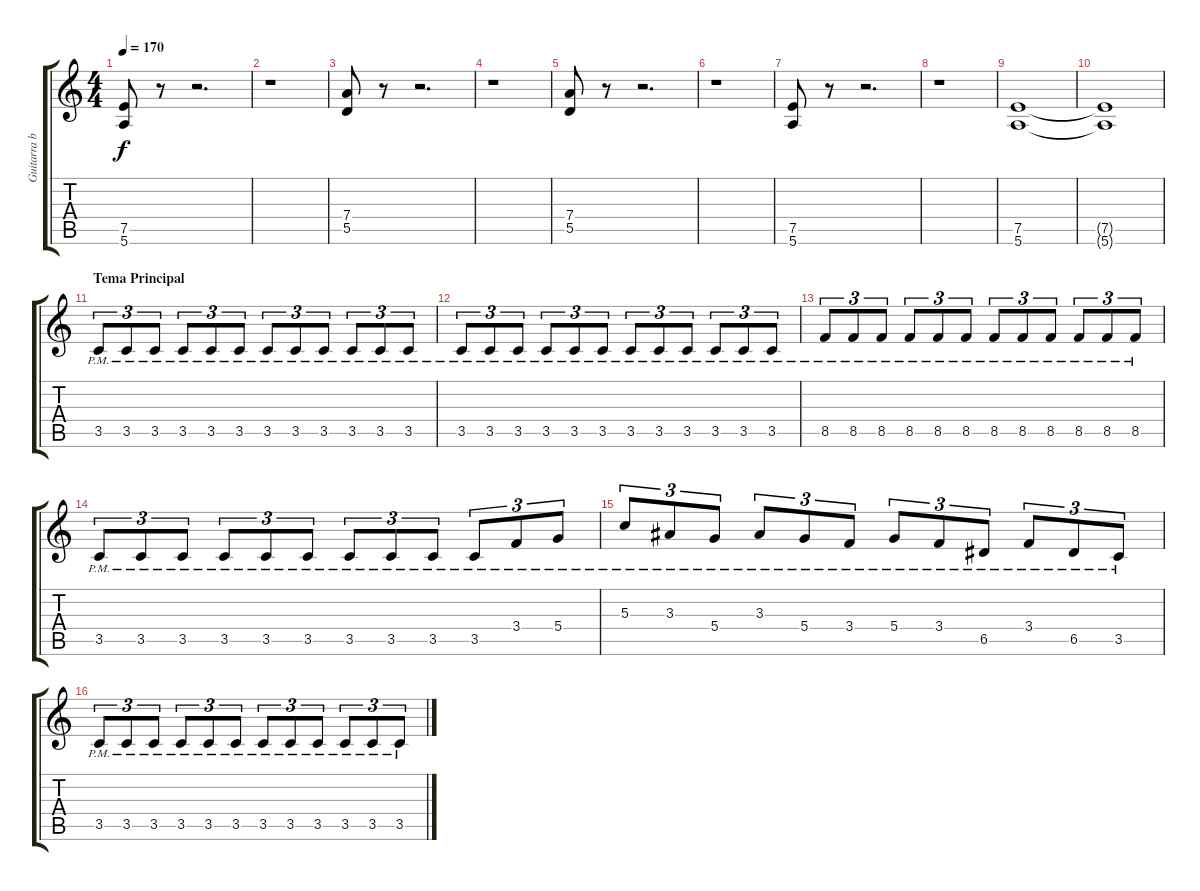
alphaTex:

\track ("Guitarra base" "Guitarra b") {instrument overdrivenguitar}
\staff {score tabs}
\tuning (E4 B3 G3 D3 A2 E2) {hide}
\ts (4 4)
\tempo 170
\clef g2
\ks c
(7.5 5.6).8{dy f} r.8 r.2{d} |
r.1 |
(7.4 5.5).8 r.8 r.2{d} |
r.1 |
(7.4 5.5).8 r.8 r.2{d} |
r.1 |
(7.5 5.6).8 r.8 r.2{d} |
r.1 |
(7.5 5.6).1 |
(7.5{t} 5.6{t}).1 |
\section ("" "Tema Principal")
3.5{pm}.8{tu (3 2)} 3.5{pm}.8{tu (3 2)} 3.5{pm}.8{tu (3 2)} 3.5{pm}.8{tu (3 2)} 3.5{pm}.8{tu (3 2)} 3.5{pm}.8{tu (3 2)} 3.5{pm}.8{tu (3 2)} 3.5{pm}.8{tu (3 2)} 3.5{pm}.8{tu (3 2)} 3.5{pm}.8{tu (3 2)} 3.5{pm}.8{tu (3 2)} 3.5{pm}.8{tu (3 2)} |
3.5{pm}.8{tu (3 2)} 3.5{pm}.8{tu (3 2)} 3.5{pm}.8{tu (3 2)} 3.5{pm}.8{tu (3 2)} 3.5{pm}.8{tu (3 2)} 3.5{pm}.8{tu (3 2)} 3.5{pm}.8{tu (3 2)} 3.5{pm}.8{tu (3 2)} 3.5{pm}.8{tu (3 2)} 3.5{pm}.8{tu (3 2)} 3.5{pm}.8{tu (3 2)} 3.5{pm}.8{tu (3 2)} |
8.5{pm}.8{tu (3 2)} 8.5{pm}.8{tu (3 2)} 8.5{pm}.8{tu (3 2)} 8.5{pm}.8{tu (3 2)} 8.5{pm}.8{tu (3 2)} 8.5{pm}.8{tu (3 2)} 8.5{pm}.8{tu (3 2)} 8.5{pm}.8{tu (3 2)} 8.5{pm}.8{tu (3 2)} 8.5{pm}.8{tu (3 2)} 8.5{pm}.8{tu (3 2)} 8.5{pm}.8{tu (3 2)} |
3.5{pm}.8{tu (3 2)} 3.5{pm}.8{tu (3 2)} 3.5{pm}.8{tu (3 2)} 3.5{pm}.8{tu (3 2)} 3.5{pm}.8{tu (3 2)} 3.5{pm}.8{tu (3 2)} 3.5{pm}.8{tu (3 2)} 3.5{pm}.8{tu (3 2)} 3.5{pm}.8{tu (3 2)} 3.5{pm}.8{tu (3 2)} 3.4{pm}.8{tu (3 2)} 5.4{pm}.8{tu (3 2)} |
5.3{pm}.8{tu (3 2)} 3.3{pm}.8{tu (3 2)} 5.4{pm}.8{tu (3 2)} 3.3{pm}.8{tu (3 2)} 5.4{pm}.8{tu (3 2)} 3.4{pm}.8{tu (3 2)} 5.4{pm}.8{tu (3 2)} 3.4{pm}.8{tu (3 2)} 6.5{pm}.8{tu (3 2)} 3.4{pm}.8{tu (3 2)} 6.5{pm}.8{tu (3 2)} 3.5{pm}.8{tu (3 2)} |
3.5{pm}.8{tu (3 2)} 3.5{pm}.8{tu (3 2)} 3.5{pm}.8{tu (3 2)} 3.5{pm}.8{tu (3 2)} 3.5{pm}.8{tu (3 2)} 3.5{pm}.8{tu (3 2)} 3.5{pm}.8{tu (3 2)} 3.5{pm}.8{tu (3 2)} 3.5{pm}.8{tu (3 2)} 3.5{pm}.8{tu (3 2)} 3.5{pm}.8{tu (3 2)} 3.5{pm}.8{tu (3 2)}
